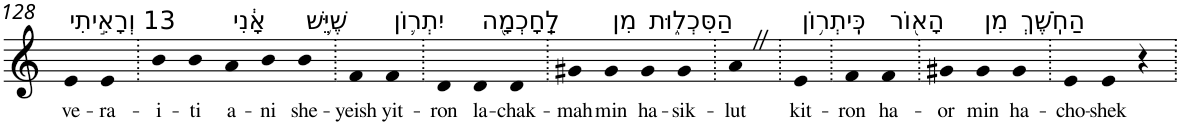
**kern	**text
*part1	*part1
*staff1	*staff1
*I"Piano	*
*I'Pno	*
!!LO:PB:g=z
*clefG2	*
*k[]	*
=128	=128
!LO:TX:a:t=13 וְרָאִ֣יתִי	!
!	!LO:LY:b
4e	ve-
!	!LO:LY:b
4e	-ra-
=129.	=129.
!	!LO:LY:b
4b	-i-
!	!LO:LY:b
4b	-ti
!LO:TX:a:t=אָ֔נִי	!
!	!LO:LY:b
4a	a-
!	!LO:LY:b
4b	-ni
!LO:TX:a:t=שֶׁיֵּ֥שׁ	!
!	!LO:LY:b
4b	she-
=130.	=130.
!	!LO:LY:b
4f	-yeish
!LO:TX:a:t=יִתְר֛וֹן	!
!	!LO:LY:b
4f	yit-
=131.	=131.
!	!LO:LY:b
4d	-ron
!LO:TX:a:t=לַֽחָכְמָ֖ה	!
!	!LO:LY:b
4d	la-
!	!LO:LY:b
4d	-chak-
=132.	=132.
!	!LO:LY:b
4g#X	-mah
!LO:TX:a:t=מִן	!
!	!LO:LY:b
4g#	min
!LO:TX:a:t=הַסִּכְל֑וּת	!
!	!LO:LY:b
4g#	ha-
!	!LO:LY:b
4g#	-sik-
=133.	=133.
!	!LO:LY:b
4aZ	-lut
=134.	=134.
!LO:TX:a:t=כִּֽיתְר֥וֹן	!
!	!LO:LY:b
4e	kit-
=135.	=135.
!	!LO:LY:b
4f	-ron
!LO:TX:a:t=הָא֖וֹר	!
!	!LO:LY:b
4f	ha-
=136.	=136.
!	!LO:LY:b
4g#X	-or
!LO:TX:a:t=מִן	!
!	!LO:LY:b
4g#	min
!LO:TX:a:t=הַחֹֽשֶׁךְ	!
!	!LO:LY:b
4g#	ha-
=137.	=137.
!	!LO:LY:b
4e	-cho-
!	!LO:LY:b
4e	-shek
4r	.
=.	=.
*-	*-
